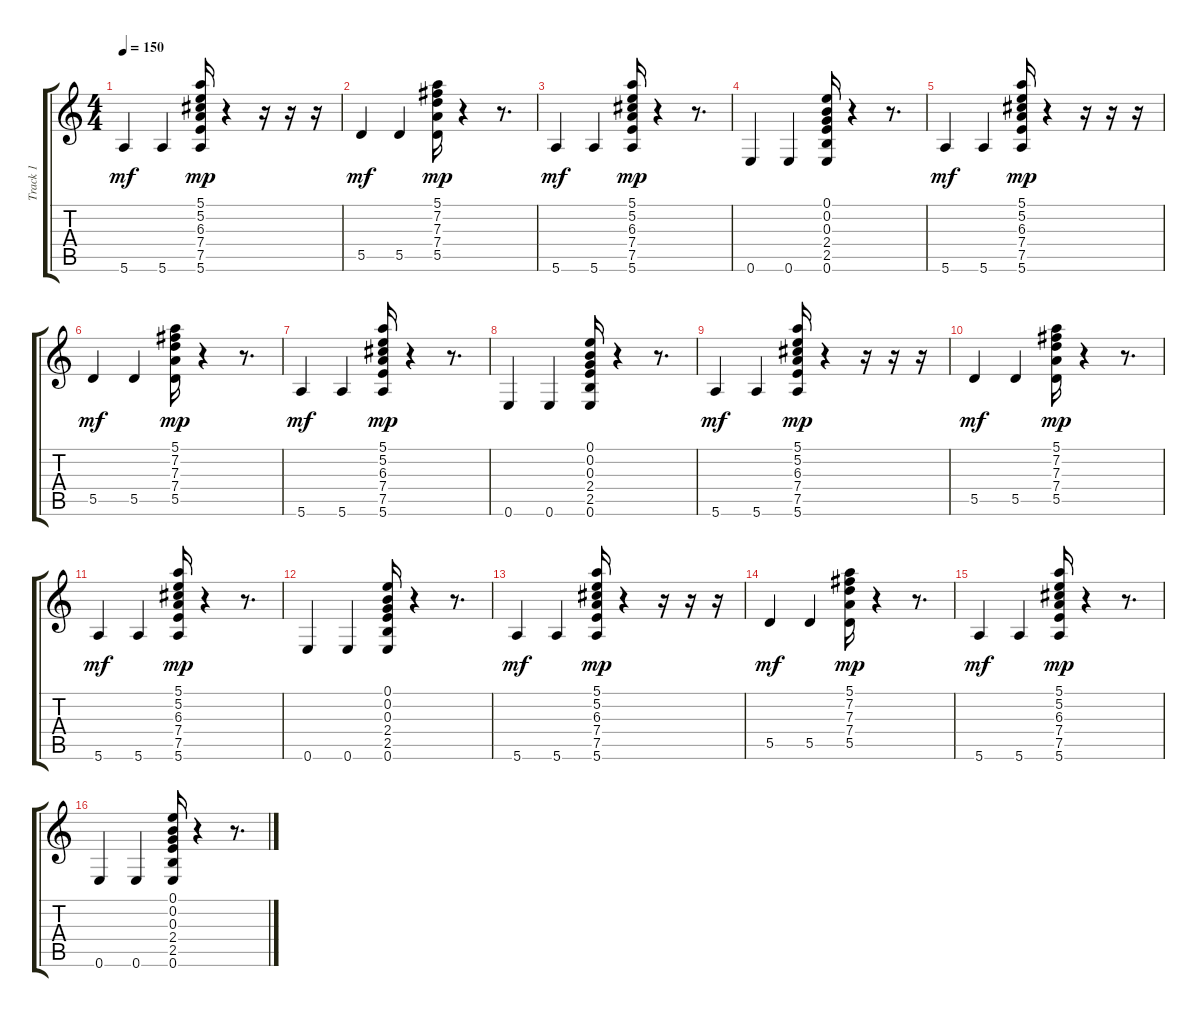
\track ("Track 1" "Track 1") {instrument electricguitarclean}
\staff {score tabs}
\tuning (E4 B3 G3 D3 A2 E2) {hide}
\ts (4 4)
\tempo 150
\clef g2
\ks c
5.6.4{dy mf} 5.6.4 (5.1 5.2 6.3 7.4 7.5 5.6).16{dy mp} r.4 r.16 r.16 r.16 |
5.5.4{dy mf} 5.5.4 (5.1 7.2 7.3 7.4 5.5).16{dy mp} r.4 r.8{d} |
5.6.4{dy mf} 5.6.4 (5.1 5.2 6.3 7.4 7.5 5.6).16{dy mp} r.4 r.8{d} |
0.6.4 0.6.4 (0.1 0.2 0.3 2.4 2.5 0.6).16 r.4 r.8{d} |
5.6.4{dy mf} 5.6.4 (5.1 5.2 6.3 7.4 7.5 5.6).16{dy mp} r.4 r.16 r.16 r.16 |
5.5.4{dy mf} 5.5.4 (5.1 7.2 7.3 7.4 5.5).16{dy mp} r.4 r.8{d} |
5.6.4{dy mf} 5.6.4 (5.1 5.2 6.3 7.4 7.5 5.6).16{dy mp} r.4 r.8{d} |
0.6.4 0.6.4 (0.1 0.2 0.3 2.4 2.5 0.6).16 r.4 r.8{d} |
5.6.4{dy mf} 5.6.4 (5.1 5.2 6.3 7.4 7.5 5.6).16{dy mp} r.4 r.16 r.16 r.16 |
5.5.4{dy mf} 5.5.4 (5.1 7.2 7.3 7.4 5.5).16{dy mp} r.4 r.8{d} |
5.6.4{dy mf} 5.6.4 (5.1 5.2 6.3 7.4 7.5 5.6).16{dy mp} r.4 r.8{d} |
0.6.4 0.6.4 (0.1 0.2 0.3 2.4 2.5 0.6).16 r.4 r.8{d} |
5.6.4{dy mf} 5.6.4 (5.1 5.2 6.3 7.4 7.5 5.6).16{dy mp} r.4 r.16 r.16 r.16 |
5.5.4{dy mf} 5.5.4 (5.1 7.2 7.3 7.4 5.5).16{dy mp} r.4 r.8{d} |
5.6.4{dy mf} 5.6.4 (5.1 5.2 6.3 7.4 7.5 5.6).16{dy mp} r.4 r.8{d} |
0.6.4 0.6.4 (0.1 0.2 0.3 2.4 2.5 0.6).16 r.4 r.8{d}
